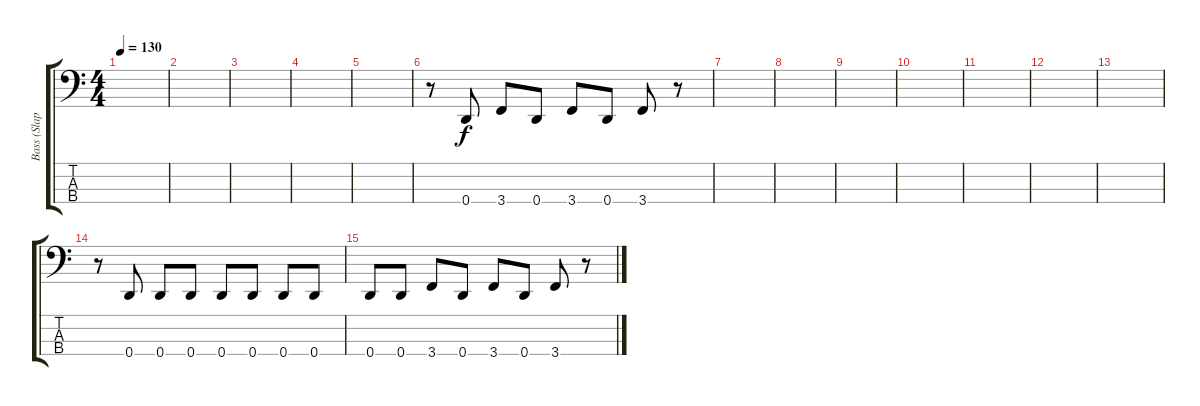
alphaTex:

\track ("Bass (Slap-Overdub)" "Bass (Slap") {instrument slapbass1}
\staff {score tabs}
\tuning (G2 D2 A1 D1) {hide}
\ts (4 4)
\tempo 130
\clef f4
\ks c
|
|
|
|
|
r.8 0.4.8 3.4.8 0.4.8 3.4.8 0.4.8 3.4.8 r.8 |
|
|
|
|
|
|
|
r.8 0.4.8 0.4.8 0.4.8 0.4.8 0.4.8 0.4.8 0.4.8 |
0.4.8 0.4.8 3.4.8 0.4.8 3.4.8 0.4.8 3.4.8 r.8
